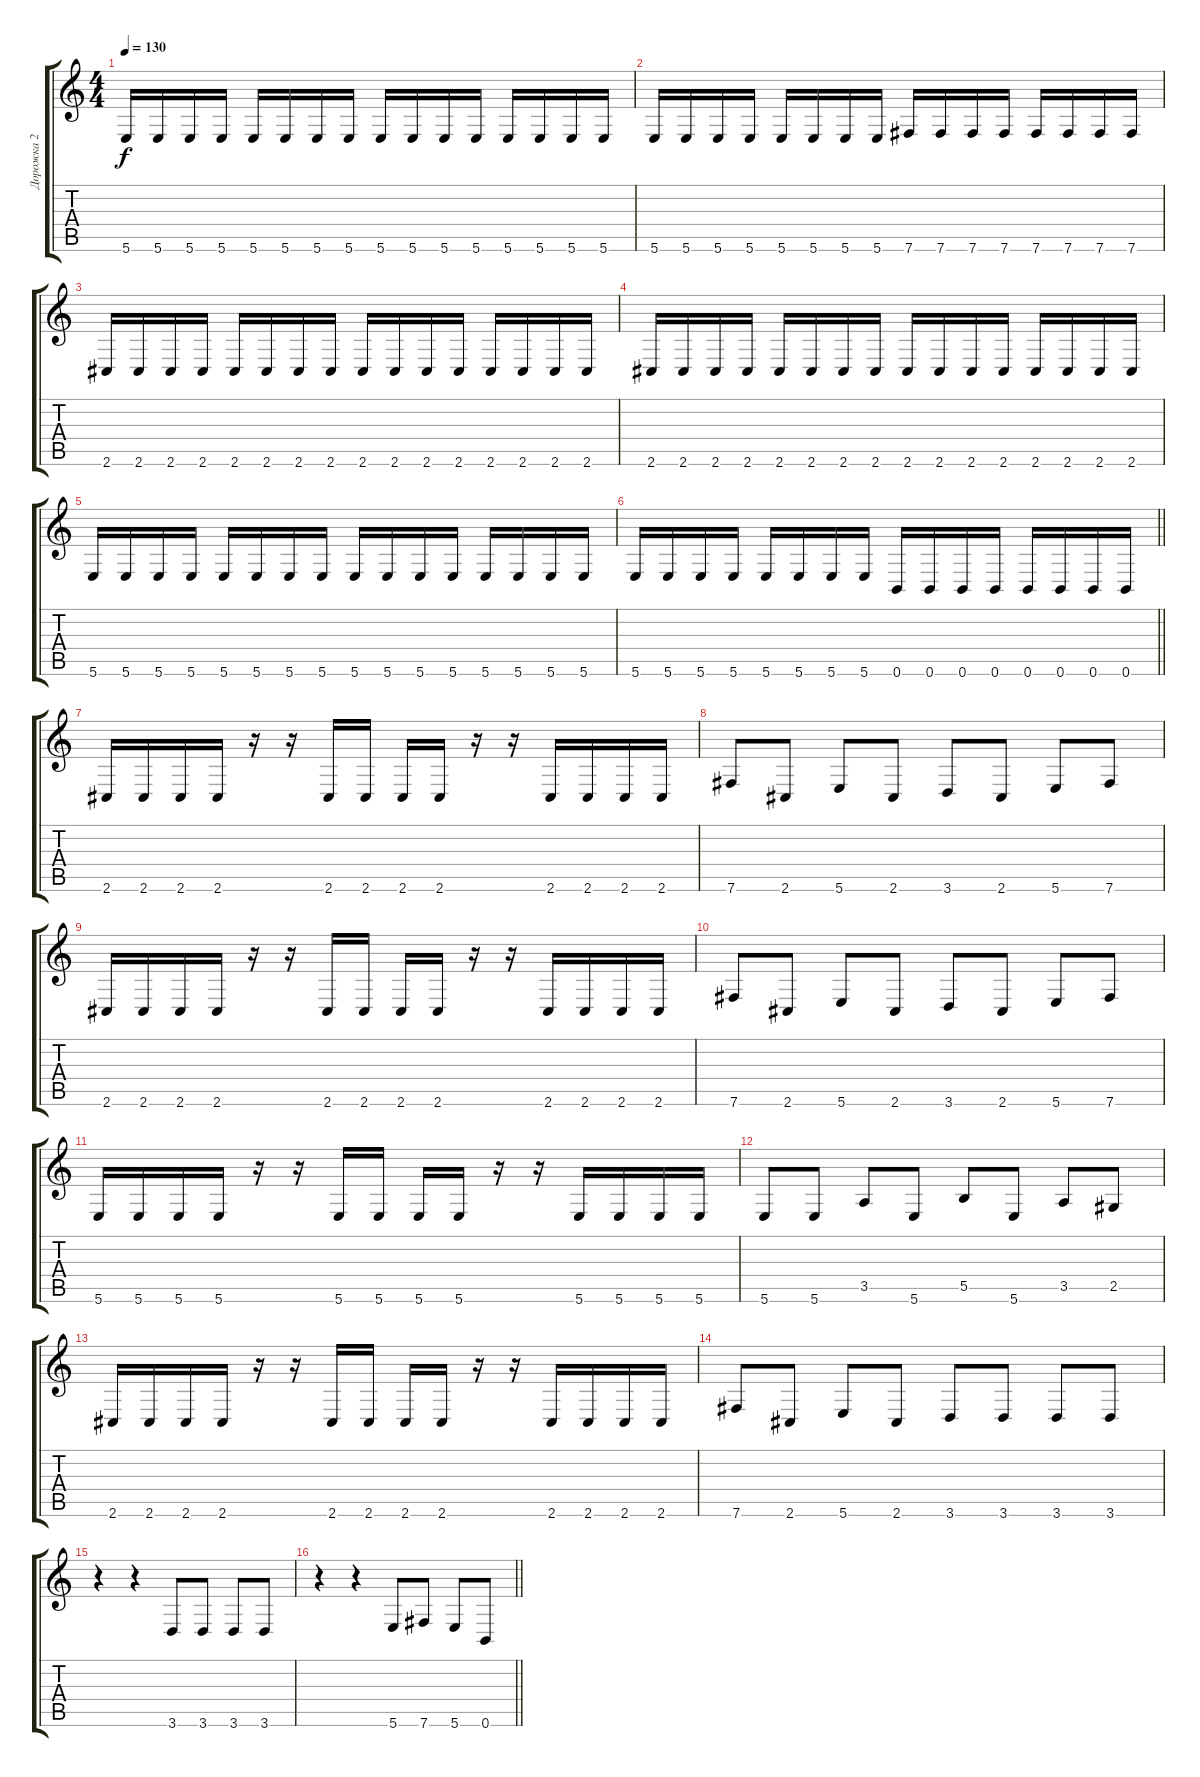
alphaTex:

\track ("Дорожка 2" "Дорожка 2") {instrument distortionguitar}
\staff {score tabs}
\tuning (Db4 Ab3 E3 B2 Gb2 B1) {hide}
\ts (4 4)
\tempo 130
\clef g2
\ks c
5.6.16{dy f} 5.6.16 5.6.16 5.6.16 5.6.16 5.6.16 5.6.16 5.6.16 5.6.16 5.6.16 5.6.16 5.6.16 5.6.16 5.6.16 5.6.16 5.6.16 |
5.6.16 5.6.16 5.6.16 5.6.16 5.6.16 5.6.16 5.6.16 5.6.16 7.6.16 7.6.16 7.6.16 7.6.16 7.6.16 7.6.16 7.6.16 7.6.16 |
2.6.16 2.6.16 2.6.16 2.6.16 2.6.16 2.6.16 2.6.16 2.6.16 2.6.16 2.6.16 2.6.16 2.6.16 2.6.16 2.6.16 2.6.16 2.6.16 |
2.6.16 2.6.16 2.6.16 2.6.16 2.6.16 2.6.16 2.6.16 2.6.16 2.6.16 2.6.16 2.6.16 2.6.16 2.6.16 2.6.16 2.6.16 2.6.16 |
5.6.16 5.6.16 5.6.16 5.6.16 5.6.16 5.6.16 5.6.16 5.6.16 5.6.16 5.6.16 5.6.16 5.6.16 5.6.16 5.6.16 5.6.16 5.6.16 |
\barLineRight lightlight
5.6.16 5.6.16 5.6.16 5.6.16 5.6.16 5.6.16 5.6.16 5.6.16 0.6.16 0.6.16 0.6.16 0.6.16 0.6.16 0.6.16 0.6.16 0.6.16 |
\section ("" " ")
2.6.16 2.6.16 2.6.16 2.6.16 r.16 r.16 2.6.16 2.6.16 2.6.16 2.6.16 r.16 r.16 2.6.16 2.6.16 2.6.16 2.6.16 |
7.6.8 2.6.8 5.6.8 2.6.8 3.6.8 2.6.8 5.6.8 7.6.8 |
2.6.16 2.6.16 2.6.16 2.6.16 r.16 r.16 2.6.16 2.6.16 2.6.16 2.6.16 r.16 r.16 2.6.16 2.6.16 2.6.16 2.6.16 |
7.6.8 2.6.8 5.6.8 2.6.8 3.6.8 2.6.8 5.6.8 7.6.8 |
5.6.16 5.6.16 5.6.16 5.6.16 r.16 r.16 5.6.16 5.6.16 5.6.16 5.6.16 r.16 r.16 5.6.16 5.6.16 5.6.16 5.6.16 |
5.6.8 5.6.8 3.5.8 5.6.8 5.5.8 5.6.8 3.5.8 2.5.8 |
2.6.16 2.6.16 2.6.16 2.6.16 r.16 r.16 2.6.16 2.6.16 2.6.16 2.6.16 r.16 r.16 2.6.16 2.6.16 2.6.16 2.6.16 |
7.6.8 2.6.8 5.6.8 2.6.8 3.6.8 3.6.8 3.6.8 3.6.8 |
r.4 r.4 3.6.8 3.6.8 3.6.8 3.6.8 |
\barLineRight lightlight
r.4 r.4 5.6.8 7.6.8 5.6.8 0.6.8
